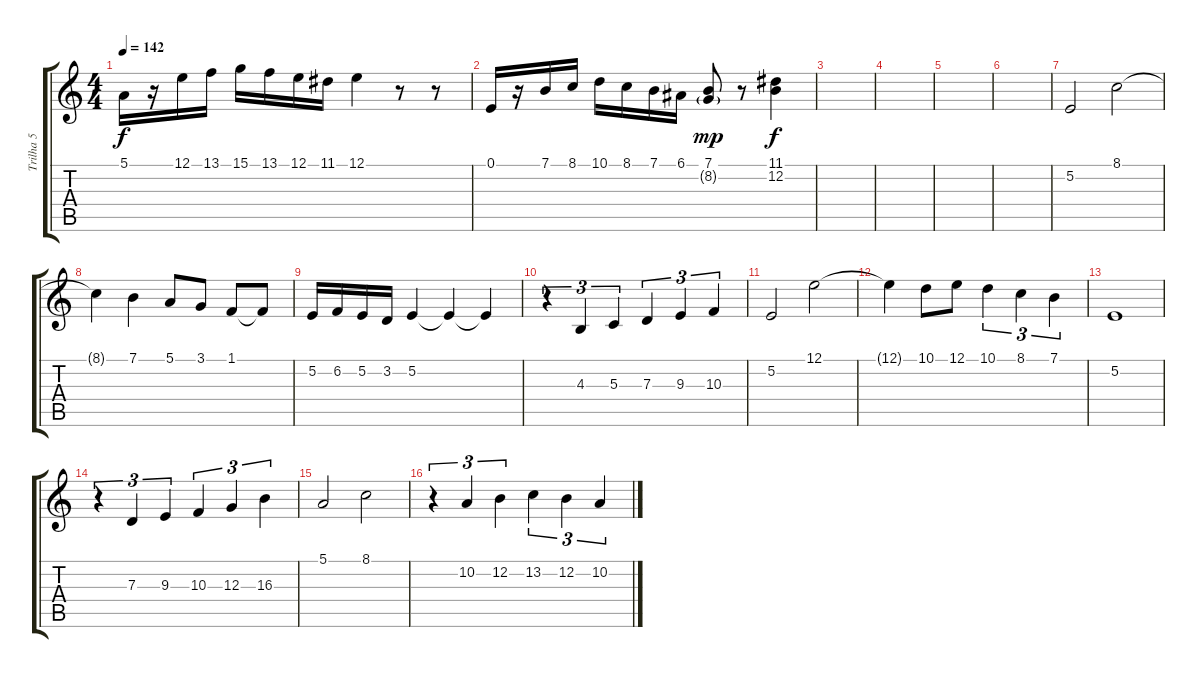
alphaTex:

\track ("Trilha 5" "Trilha 5") {instrument stringensemble1}
\staff {score tabs}
\tuning (E4 B3 G3 D3 A2 E2) {hide}
\ts (4 4)
\tempo 142
\clef g2
\ks c
5.1.16{dy f} r.16 12.1.16 13.1.16 15.1.16 13.1.16 12.1.16 11.1.16 12.1.4 r.8 r.8 |
0.1.16 r.16 7.1.16 8.1.16 10.1.16 8.1.16 7.1.16 6.1.16 (7.1 8.2{g}).8{dy mp} r.8 (11.1 12.2).4{dy f} |
|
|
|
|
5.2.2 8.1.2 |
8.1{t}.4 7.1.4 5.1.8 3.1.8 1.1.8 1.1{t}.8 |
5.2.16 6.2.16 5.2.16 3.2.16 5.2.4 5.2{t}.4 5.2{t}.4 |
r.4{tu (3 2)} 4.3.4{tu (3 2)} 5.3.4{tu (3 2)} 7.3.4{tu (3 2)} 9.3.4{tu (3 2)} 10.3.4{tu (3 2)} |
5.2.2 12.1.2 |
12.1{t}.4 10.1.8 12.1.8 10.1.4{tu (3 2)} 8.1.4{tu (3 2)} 7.1.4{tu (3 2)} |
5.2.1 |
r.4{tu (3 2)} 7.3.4{tu (3 2)} 9.3.4{tu (3 2)} 10.3.4{tu (3 2)} 12.3.4{tu (3 2)} 16.3.4{tu (3 2)} |
5.1.2 8.1.2 |
r.4{tu (3 2)} 10.2.4{tu (3 2)} 12.2.4{tu (3 2)} 13.2.4{tu (3 2)} 12.2.4{tu (3 2)} 10.2.4{tu (3 2)}
